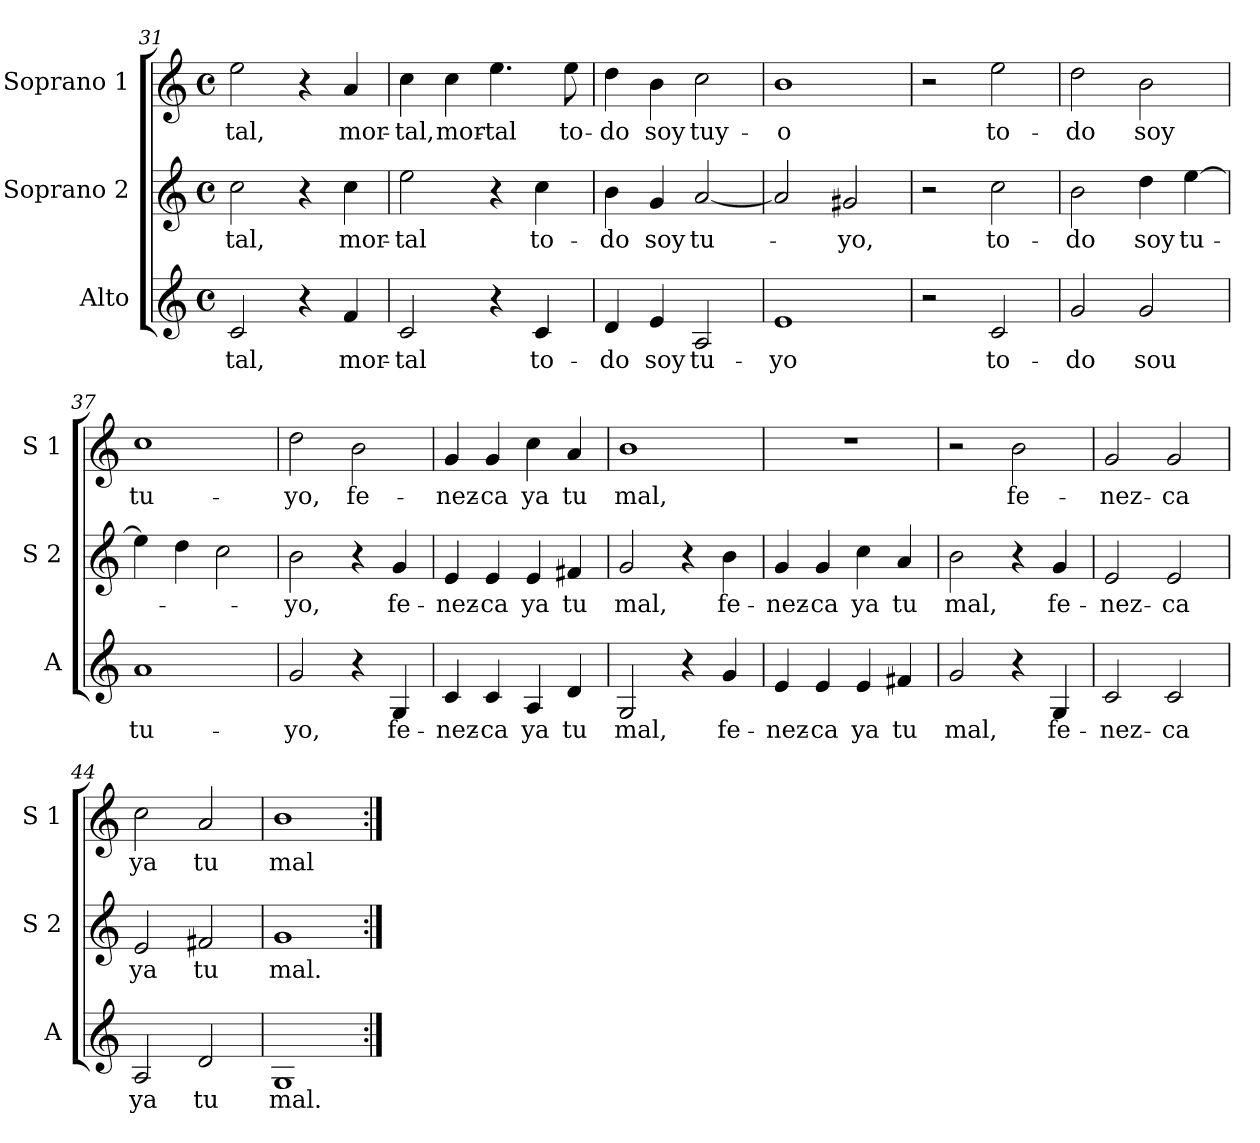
**kern	**text	**kern	**text	**kern	**text
*part3	*part3	*part2	*part2	*part1	*part1
*staff3	*staff3	*staff2	*staff2	*staff1	*staff1
*I"Alto	*	*I"Soprano 2	*	*I"Soprano 1	*
*I'A	*	*I'S 2	*	*I'S 1	*
!!LO:PB:g=z
*clefG2	*	*clefG2	*	*clefG2	*
*k[]	*	*k[]	*	*k[]	*
*C:	*	*C:	*	*C:	*
*M4/4	*	*M4/4	*	*M4/4	*
*met(c)	*	*met(c)	*	*met(c)	*
=31	=31	=31	=31	=31	=31
!	!LO:LY:b	!	!LO:LY:b	!	!LO:LY:b
2c/	-tal,	2cc\	-tal,	2ee\	-tal,
4r	.	4r	.	4r	.
!	!LO:LY:b	!	!LO:LY:b	!	!LO:LY:b
4f/	mor-	4cc\	mor-	4a/	mor-
=32	=32	=32	=32	=32	=32
!	!LO:LY:b	!	!LO:LY:b	!	!LO:LY:b
2c/	-tal	2ee\	-tal	4cc\	-tal,
!	!	!	!	!	!LO:LY:b
.	.	.	.	4cc\	mor-
!	!	!	!	!	!LO:LY:b
4r	.	4r	.	4.ee\	-tal
!	!LO:LY:b	!	!LO:LY:b	!	!
4c/	to-	4cc\	to-	.	.
!	!	!	!	!	!LO:LY:b
.	.	.	.	8ee\	to-
=33	=33	=33	=33	=33	=33
!	!LO:LY:b	!	!LO:LY:b	!	!LO:LY:b
4d/	-do	4b\	-do	4dd\	-do
!	!LO:LY:b	!	!LO:LY:b	!	!LO:LY:b
4e/	soy	4g/	soy	4b\	soy
!	!LO:LY:b	!	!LO:LY:b	!	!LO:LY:b
2A/	tu-	[2a/	tu-	2cc\	tuy-
=34	=34	=34	=34	=34	=34
!	!LO:LY:b	!	!	!	!LO:LY:b
1e	-yo	2a/]	.	1b	-o
!	!	!	!LO:LY:b	!	!
.	.	2g#X/	-yo,	.	.
=35	=35	=35	=35	=35	=35
2r	.	2r	.	2r	.
!	!LO:LY:b	!	!LO:LY:b	!	!LO:LY:b
2c/	to-	2cc\	to-	2ee\	to-
!!LO:LB:g=z
=36	=36	=36	=36	=36	=36
!	!LO:LY:b	!	!LO:LY:b	!	!LO:LY:b
2g/	-do	2b\	-do	2dd\	-do
!	!LO:LY:b	!	!LO:LY:b	!	!LO:LY:b
2g/	sou	4dd\	soy	2b\	soy
!	!	!	!LO:LY:b	!	!
.	.	[4ee\	tu-	.	.
=37	=37	=37	=37	=37	=37
!	!LO:LY:b	!	!	!	!LO:LY:b
1a	tu-	4ee\]	.	1cc	tu-
.	.	4dd\	.	.	.
.	.	2cc\	.	.	.
=38	=38	=38	=38	=38	=38
!	!LO:LY:b	!	!LO:LY:b	!	!LO:LY:b
2g/	-yo,	2b\	-yo,	2dd\	-yo,
!	!	!	!	!	!LO:LY:b
4r	.	4r	.	2b\	fe-
!	!LO:LY:b	!	!LO:LY:b	!	!
4G/	fe-	4g/	fe-	.	.
=39	=39	=39	=39	=39	=39
!	!LO:LY:b	!	!LO:LY:b	!	!LO:LY:b
4c/	-nez-	4e/	-nez-	4g/	-nez-
!	!LO:LY:b	!	!LO:LY:b	!	!LO:LY:b
4c/	-ca	4e/	-ca	4g/	-ca
!	!LO:LY:b	!	!LO:LY:b	!	!LO:LY:b
4A/	ya	4e/	ya	4cc\	ya
!	!LO:LY:b	!	!LO:LY:b	!	!LO:LY:b
4d/	tu	4f#X/	tu	4a/	tu
=40	=40	=40	=40	=40	=40
!	!LO:LY:b	!	!LO:LY:b	!	!LO:LY:b
2G/	mal,	2g/	mal,	1b	mal,
4r	.	4r	.	.	.
!	!LO:LY:b	!	!LO:LY:b	!	!
4g/	fe-	4b\	fe-	.	.
!!LO:LB:g=z
=41	=41	=41	=41	=41	=41
!	!LO:LY:b	!	!LO:LY:b	!	!
4e/	-nez-	4g/	-nez-	1r	.
!	!LO:LY:b	!	!LO:LY:b	!	!
4e/	-ca	4g/	-ca	.	.
!	!LO:LY:b	!	!LO:LY:b	!	!
4e/	ya	4cc\	ya	.	.
!	!LO:LY:b	!	!LO:LY:b	!	!
4f#X/	tu	4a/	tu	.	.
=42	=42	=42	=42	=42	=42
!	!LO:LY:b	!	!LO:LY:b	!	!
2g/	mal,	2b\	mal,	2r	.
!	!	!	!	!	!LO:LY:b
4r	.	4r	.	2b\	fe-
!	!LO:LY:b	!	!LO:LY:b	!	!
4G/	fe-	4g/	fe-	.	.
=43	=43	=43	=43	=43	=43
!	!LO:LY:b	!	!LO:LY:b	!	!LO:LY:b
2c/	-nez-	2e/	-nez-	2g/	-nez-
!	!LO:LY:b	!	!LO:LY:b	!	!LO:LY:b
2c/	-ca	2e/	-ca	2g/	-ca
=44	=44	=44	=44	=44	=44
!	!LO:LY:b	!	!LO:LY:b	!	!LO:LY:b
2A/	ya	2e/	ya	2cc\	ya
!	!LO:LY:b	!	!LO:LY:b	!	!LO:LY:b
2d/	tu	2f#X/	tu	2a/	tu
=45	=45	=45	=45	=45	=45
!	!LO:LY:b	!	!LO:LY:b	!	!LO:LY:b
1G	mal.	1g	mal.	1b	mal
=:|!	=:|!	=:|!	=:|!	=:|!	=:|!
*-	*-	*-	*-	*-	*-
